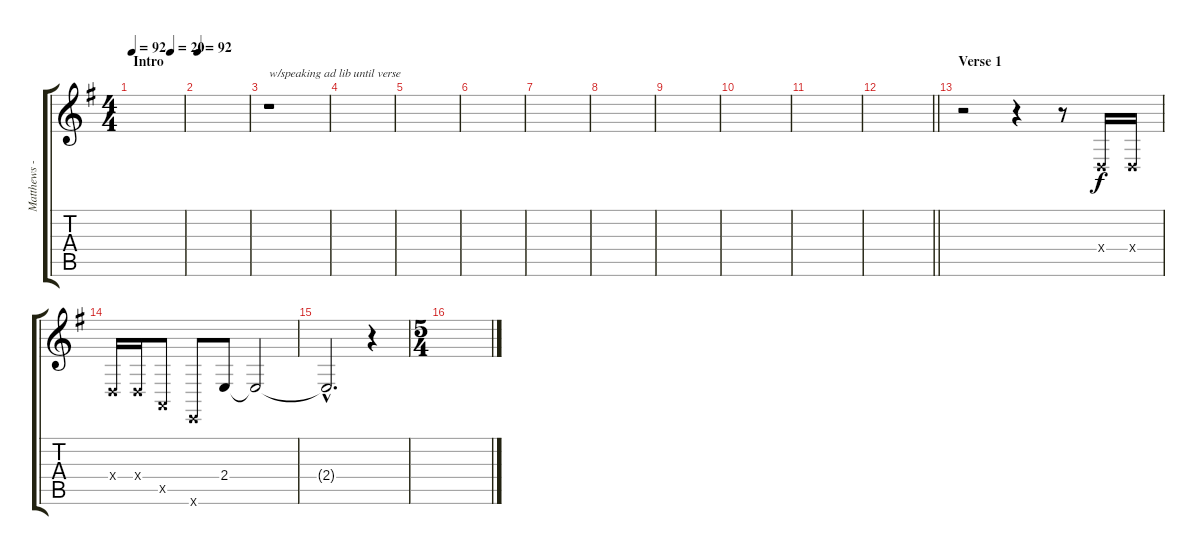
\track ("Matthews - Vocals" "Matthews -") {instrument flute}
\staff {score tabs}
\tuning (E4 B3 G3 D3 A2 E2) {hide}
\ts (4 4)
\section ("" "Intro")
\tempo 92
\tempo (20 0.75)
\tempo 92
\clef g2
\ks g
|
\tempo 92
|
r.1{txt "w/speaking ad lib until verse"} |
|
|
|
|
|
|
|
|
\barLineRight lightlight
|
\section ("" "Verse 1")
r.2{instrument pizzicatostrings} r.4 r.8 0.4{x}.16 0.4{x}.16 |
0.4{x}.16 0.4{x}.16 0.5{x}.8 0.6{x}.8 2.4.8{instrument flute} 2.4{t}.2 |
2.4{hac t}.2{d} r.4 |
\ts (5 4)
